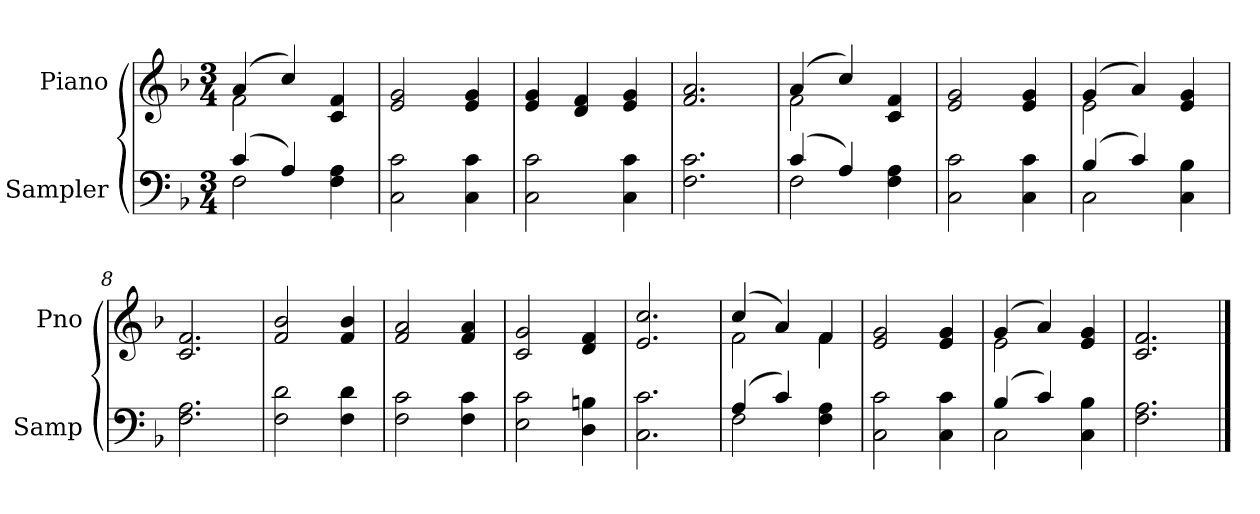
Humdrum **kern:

**kern	**kern
*part2	*part1
*staff2	*staff1
*I"Sampler	*I"Piano
*I'Samp	*I'Pno
*clefF4	*clefG2
*k[b-]	*k[b-]
*F:	*F:
*M3/4	*M3/4
=1	=1
*^	*^
(4c/	2F	(4a/	2f
4A/)	.	4cc/)	.
4F 4A	4ryy	4c 4f	4ryy
*v	*v	*	*
*	*v	*v
=2	=2
2C 2c	2e 2g
4C 4c	4e 4g
=3	=3
2C 2c	4e 4g
.	4d 4f
4C 4c	4e 4g
=4	=4
2.F 2.c	2.f 2.a
=5	=5
*^	*^
(4c/	2F	(4a/	2f
4A/)	.	4cc/)	.
4F 4A	4ryy	4c 4f	4ryy
*v	*v	*	*
*	*v	*v
=6	=6
2C 2c	2e 2g
4C 4c	4e 4g
=7	=7
*^	*^
(4B-/	2C	(4g/	2e
4c/)	.	4a/)	.
4C 4B-	4ryy	4e 4g	4ryy
*v	*v	*	*
*	*v	*v
=8	=8
2.F 2.A	2.c 2.f
=9	=9
2F 2d	2f 2b-
4F 4d	4f 4b-
=10	=10
2F 2c	2f 2a
4F 4c	4f 4a
=11	=11
2E 2c	2c 2g
4D 4Bn	4d 4f
=12	=12
2.C 2.c	2.e 2.cc
=13	=13
*^	*^
(4A/	2F	(4cc/	2f
4c/)	.	4a/)	.
4F 4A	4ryy	4f/	4f
*v	*v	*	*
*	*v	*v
=14	=14
2C 2c	2e 2g
4C 4c	4e 4g
=15	=15
*^	*^
(4B-/	2C	(4g/	2e
4c/)	.	4a/)	.
4C 4B-	4ryy	4e 4g	4ryy
*v	*v	*	*
*	*v	*v
=16	=16
2.F 2.A	2.c 2.f
==	==
*-	*-
